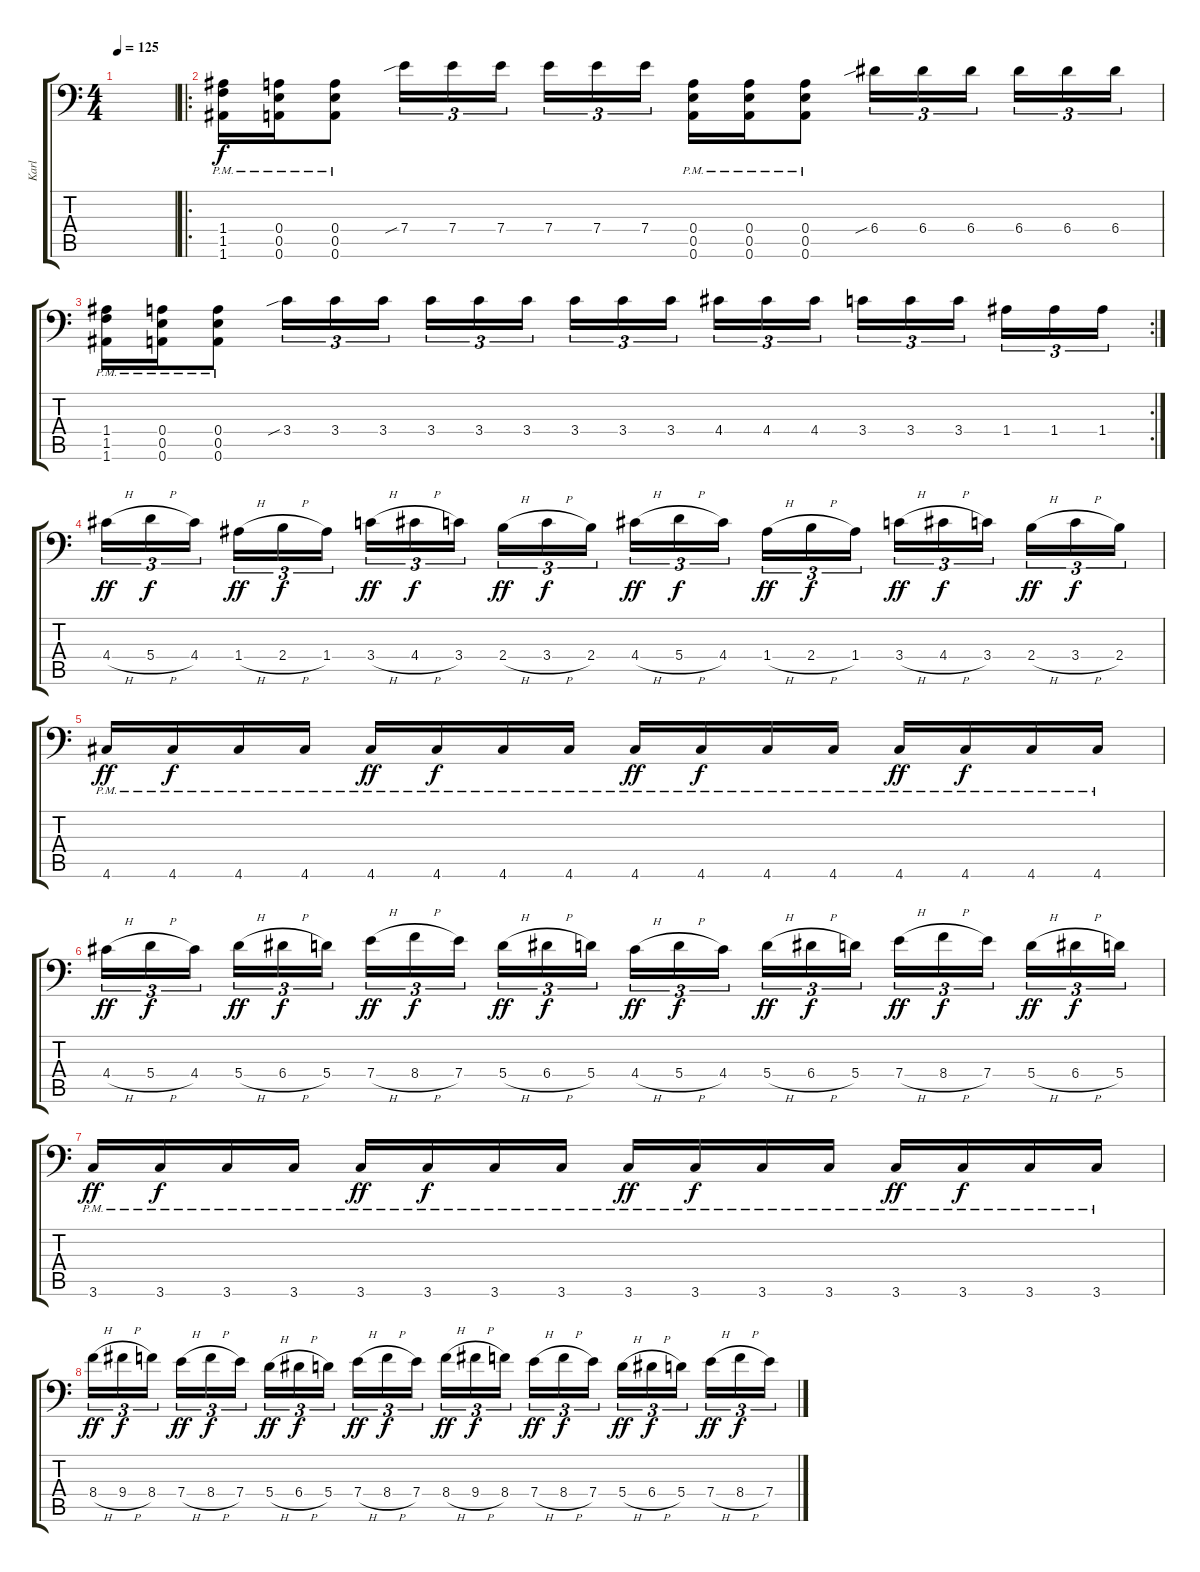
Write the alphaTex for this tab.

\track ("Karl" "Karl") {instrument overdrivenguitar}
\staff {score tabs}
\tuning (B3 Gb3 D3 A2 E2 A1) {hide}
\ts (4 4)
\tempo 125
\clef f4
\ks c
|
\ro
(1.4{pm} 1.5{pm} 1.6{pm}).16 (0.4{pm} 0.5{pm} 0.6{pm}).16 (0.4{pm} 0.5{pm} 0.6{pm}).8 7.4{sib}.16{tu (3 2)} 7.4.16{tu (3 2)} 7.4.16{tu (3 2) beam splitsecondary} 7.4.16{tu (3 2)} 7.4.16{tu (3 2)} 7.4.16{tu (3 2)} (0.4{pm} 0.5{pm} 0.6{pm}).16 (0.4{pm} 0.5{pm} 0.6{pm}).16 (0.4{pm} 0.5{pm} 0.6{pm}).8 6.4{sib}.16{tu (3 2)} 6.4.16{tu (3 2)} 6.4.16{tu (3 2) beam splitsecondary} 6.4.16{tu (3 2)} 6.4.16{tu (3 2)} 6.4.16{tu (3 2)} |
\rc 2
(1.4{pm} 1.5{pm} 1.6{pm}).16 (0.4{pm} 0.5{pm} 0.6{pm}).16 (0.4{pm} 0.5{pm} 0.6{pm}).8 3.4{sib}.16{tu (3 2)} 3.4.16{tu (3 2)} 3.4.16{tu (3 2) beam splitsecondary} 3.4.16{tu (3 2)} 3.4.16{tu (3 2)} 3.4.16{tu (3 2)} 3.4.16{tu (3 2)} 3.4.16{tu (3 2)} 3.4.16{tu (3 2) beam splitsecondary} 4.4.16{tu (3 2)} 4.4.16{tu (3 2)} 4.4.16{tu (3 2)} 3.4.16{tu (3 2)} 3.4.16{tu (3 2)} 3.4.16{tu (3 2) beam splitsecondary} 1.4.16{tu (3 2)} 1.4.16{tu (3 2)} 1.4.16{tu (3 2)} |
4.4{h}.16{tu (3 2) dy ff} 5.4{h}.16{tu (3 2) dy f} 4.4.16{tu (3 2) beam splitsecondary} 1.4{h}.16{tu (3 2) dy ff} 2.4{h}.16{tu (3 2) dy f} 1.4.16{tu (3 2)} 3.4{h}.16{tu (3 2) dy ff} 4.4{h}.16{tu (3 2) dy f} 3.4.16{tu (3 2) beam splitsecondary} 2.4{h}.16{tu (3 2) dy ff} 3.4{h}.16{tu (3 2) dy f} 2.4.16{tu (3 2)} 4.4{h}.16{tu (3 2) dy ff} 5.4{h}.16{tu (3 2) dy f} 4.4.16{tu (3 2) beam splitsecondary} 1.4{h}.16{tu (3 2) dy ff} 2.4{h}.16{tu (3 2) dy f} 1.4.16{tu (3 2)} 3.4{h}.16{tu (3 2) dy ff} 4.4{h}.16{tu (3 2) dy f} 3.4.16{tu (3 2) beam splitsecondary} 2.4{h}.16{tu (3 2) dy ff} 3.4{h}.16{tu (3 2) dy f} 2.4.16{tu (3 2)} |
4.6{pm}.16{dy ff} 4.6{pm}.16{dy f} 4.6{pm}.16 4.6{pm}.16 4.6{pm}.16{dy ff} 4.6{pm}.16{dy f} 4.6{pm}.16 4.6{pm}.16 4.6{pm}.16{dy ff} 4.6{pm}.16{dy f} 4.6{pm}.16 4.6{pm}.16 4.6{pm}.16{dy ff} 4.6{pm}.16{dy f} 4.6{pm}.16 4.6{pm}.16 |
4.4{h}.16{tu (3 2) dy ff} 5.4{h}.16{tu (3 2) dy f} 4.4.16{tu (3 2) beam splitsecondary} 5.4{h}.16{tu (3 2) dy ff} 6.4{h}.16{tu (3 2) dy f} 5.4.16{tu (3 2)} 7.4{h}.16{tu (3 2) dy ff} 8.4{h}.16{tu (3 2) dy f} 7.4.16{tu (3 2) beam splitsecondary} 5.4{h}.16{tu (3 2) dy ff} 6.4{h}.16{tu (3 2) dy f} 5.4.16{tu (3 2)} 4.4{h}.16{tu (3 2) dy ff} 5.4{h}.16{tu (3 2) dy f} 4.4.16{tu (3 2) beam splitsecondary} 5.4{h}.16{tu (3 2) dy ff} 6.4{h}.16{tu (3 2) dy f} 5.4.16{tu (3 2)} 7.4{h}.16{tu (3 2) dy ff} 8.4{h}.16{tu (3 2) dy f} 7.4.16{tu (3 2) beam splitsecondary} 5.4{h}.16{tu (3 2) dy ff} 6.4{h}.16{tu (3 2) dy f} 5.4.16{tu (3 2)} |
3.6{pm}.16{dy ff} 3.6{pm}.16{dy f} 3.6{pm}.16 3.6{pm}.16 3.6{pm}.16{dy ff} 3.6{pm}.16{dy f} 3.6{pm}.16 3.6{pm}.16 3.6{pm}.16{dy ff} 3.6{pm}.16{dy f} 3.6{pm}.16 3.6{pm}.16 3.6{pm}.16{dy ff} 3.6{pm}.16{dy f} 3.6{pm}.16 3.6{pm}.16 |
8.4{h}.16{tu (3 2) dy ff} 9.4{h}.16{tu (3 2) dy f} 8.4.16{tu (3 2) beam splitsecondary} 7.4{h}.16{tu (3 2) dy ff} 8.4{h}.16{tu (3 2) dy f} 7.4.16{tu (3 2)} 5.4{h}.16{tu (3 2) dy ff} 6.4{h}.16{tu (3 2) dy f} 5.4.16{tu (3 2) beam splitsecondary} 7.4{h}.16{tu (3 2) dy ff} 8.4{h}.16{tu (3 2) dy f} 7.4.16{tu (3 2)} 8.4{h}.16{tu (3 2) dy ff} 9.4{h}.16{tu (3 2) dy f} 8.4.16{tu (3 2) beam splitsecondary} 7.4{h}.16{tu (3 2) dy ff} 8.4{h}.16{tu (3 2) dy f} 7.4.16{tu (3 2)} 5.4{h}.16{tu (3 2) dy ff} 6.4{h}.16{tu (3 2) dy f} 5.4.16{tu (3 2) beam splitsecondary} 7.4{h}.16{tu (3 2) dy ff} 8.4{h}.16{tu (3 2) dy f} 7.4.16{tu (3 2)}
